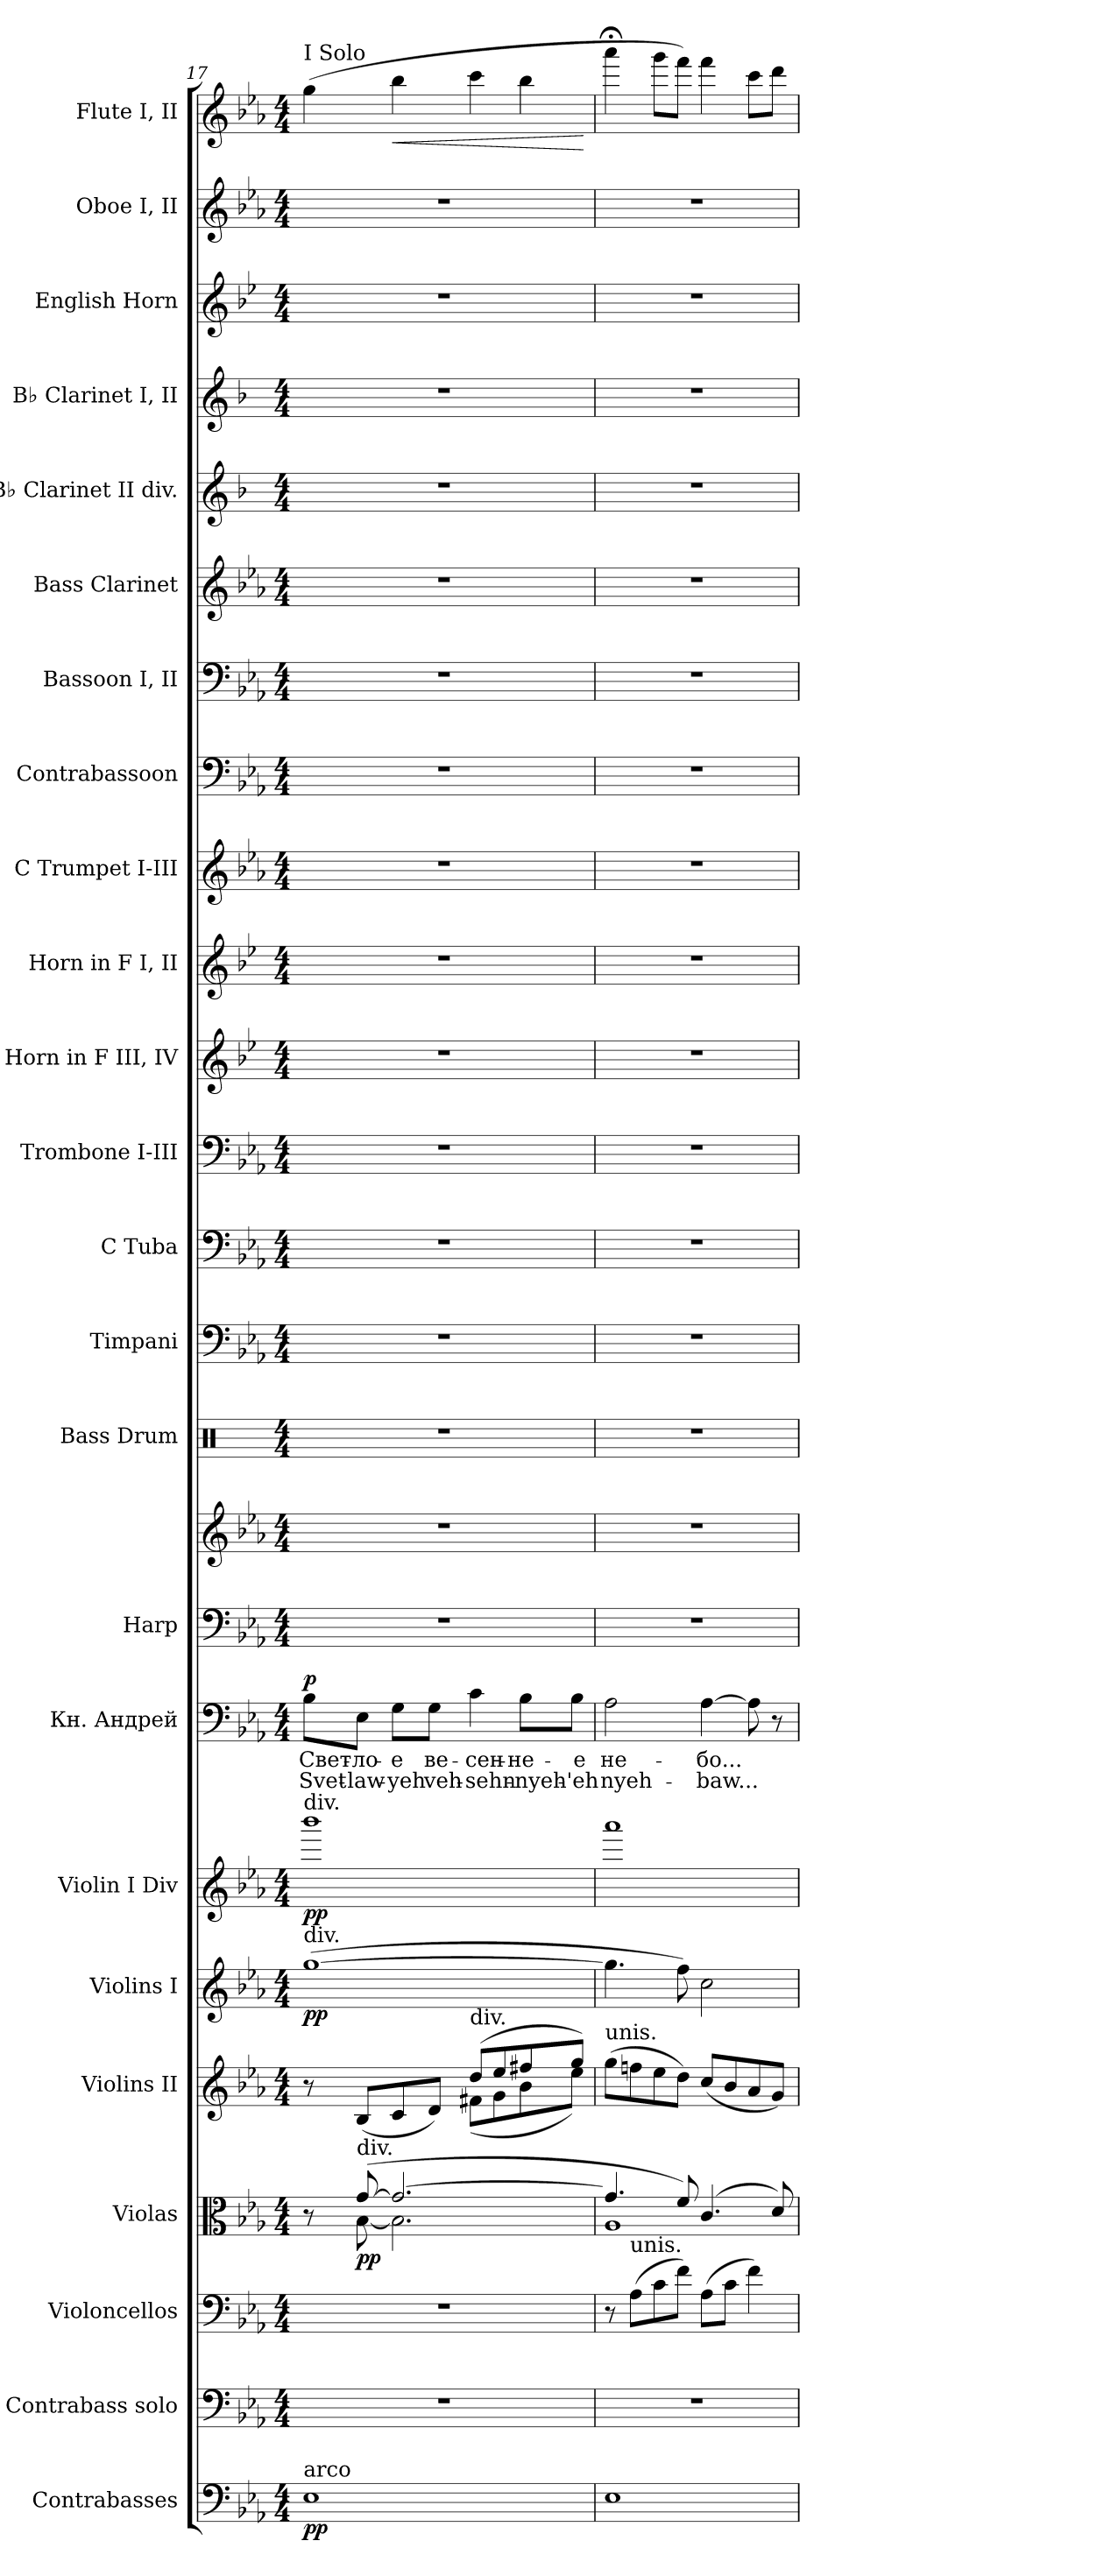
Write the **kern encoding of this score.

**kern	**dynam	**kern	**kern	**kern	**dynam	**kern	**kern	**dynam	**kern	**dynam	**kern	**text	**text	**dynam	**kern	**kern	**kern	**kern	**kern	**kern	**kern	**kern	**kern	**kern	**kern	**kern	**kern	**kern	**kern	**kern	**kern	**dynam
*part24	*part24	*part23	*part22	*part21	*part21	*part20	*part19	*part19	*part18	*part18	*part17	*part17	*part17	*part17	*part16	*part16	*part15	*part14	*part13	*part12	*part11	*part10	*part9	*part8	*part7	*part6	*part5	*part4	*part3	*part2	*part1	*part1
*staff25	*staff25	*staff24	*staff23	*staff22	*staff22	*staff21	*staff20	*staff20	*staff19	*staff19	*staff18	*staff18	*staff18	*staff18	*staff17	*staff16	*staff15	*staff14	*staff13	*staff12	*staff11	*staff10	*staff9	*staff8	*staff7	*staff6	*staff5	*staff4	*staff3	*staff2	*staff1	*staff1
*I"Contrabasses	*	*I"Contrabass solo	*I"Violoncellos	*I"Violas	*	*I"Violins II	*I"Violins I	*	*I"Violin I  Div	*	*I"Кн. Андрей	*	*	*	*I"Harp	*	*I"Bass Drum	*I"Timpani	*I"C Tuba	*I"Trombone I-III	*I"Horn in F III, IV	*I"Horn in F I, II	*I"C Trumpet I-III	*I"Contrabassoon	*I"Bassoon I, II	*I"Bass Clarinet	*I"B♭ Clarinet II div.	*I"B♭ Clarinet I, II	*I"English Horn	*I"Oboe I, II	*I"Flute I, II	*
*I'Cbs.	*	*I'C-b. so.	*I'Vcs.	*I'Vlas.	*	*I'Vlns. II	*I'Vlns. I	*	*I'Vln. I  Div	*	*	*	*	*	*I'Hrp.	*	*I'B. Drum	*I'Timp.	*I'C Tb.	*I'Tbn. I-III	*	*	*I'C Tpt. I-III	*I'Cbsn.	*I'Bsn. I, II	*I'B. Cl.	*I'B♭ Cl. II div.	*I'B♭ Cl. I, II	*I'E. Hn.	*I'Ob. I, II	*I'Fl. I, II	*
!!LO:PB:g=z
*clefF4	*	*clefF4	*clefF4	*clefC3	*	*clefG2	*clefG2	*	*clefG2	*	*clefF4	*	*	*	*clefF4	*clefG2	*clefX	*clefF4	*clefF4	*clefF4	*clefG2	*clefG2	*clefG2	*clefF4	*clefF4	*clefG2	*clefG2	*clefG2	*clefG2	*clefG2	*clefG2	*
*ITrd7c12	*	*ITrd7c12	*	*	*	*	*	*	*	*	*	*	*	*	*	*	*	*	*	*	*ITrd4c7	*ITrd4c7	*	*ITrd7c12	*	*ITrd8c14	*ITrd1c2	*ITrd1c2	*ITrd4c7	*	*	*
*k[b-e-a-]	*	*k[b-e-a-]	*k[b-e-a-]	*k[b-e-a-]	*	*k[b-e-a-]	*k[b-e-a-]	*	*k[b-e-a-]	*	*k[b-e-a-]	*	*	*	*k[b-e-a-]	*k[b-e-a-]	*k[]	*k[b-e-a-]	*k[b-e-a-]	*k[b-e-a-]	*k[b-e-a-]	*k[b-e-a-]	*k[b-e-a-]	*k[b-e-a-]	*k[b-e-a-]	*k[b-e-a-]	*k[b-e-a-]	*k[b-e-a-]	*k[b-e-a-]	*k[b-e-a-]	*k[b-e-a-]	*
*M4/4	*	*M4/4	*M4/4	*M4/4	*	*M4/4	*M4/4	*	*M4/4	*	*M4/4	*	*	*	*M4/4	*M4/4	*M4/4	*M4/4	*M4/4	*M4/4	*M4/4	*M4/4	*M4/4	*M4/4	*M4/4	*M4/4	*M4/4	*M4/4	*M4/4	*M4/4	*M4/4	*
*MM68	*	*MM68	*MM68	*MM68	*	*MM68	*MM68	*	*MM68	*	*MM68	*	*	*	*MM68	*MM68	*MM68	*MM68	*MM68	*MM68	*MM68	*MM68	*MM68	*MM68	*MM68	*MM68	*MM68	*MM68	*MM68	*MM68	*MM68	*
=17	=17	=17	=17	=17	=17	=17	=17	=17	=17	=17	=17	=17	=17	=17	=17	=17	=17	=17	=17	=17	=17	=17	=17	=17	=17	=17	=17	=17	=17	=17	=17	=17
*	*	*	*	*^	*	*^	*	*	*	*	*	*	*	*	*	*	*	*	*	*	*	*	*	*	*	*	*	*	*	*	*	*
!	!	!	!	!	!	!	!	!	!	!	!	!	!	!	!	!	!	!	!	!	!	!	!	!	!	!	!	!	!	!	!	!	!LO:TX:a:t=I Solo	!
!	!	!	!	!	!	!	!	!	!	!	!LO:TX:a:t=div.	!	!	!	!	!	!	!	!	!	!	!	!	!	!	!	!	!	!	!	!	!	!	!
!	!	!	!	!	!	!	!	!	!LO:TX:a:t=div.	!	!	!	!	!	!	!	!	!	!	!	!	!	!	!	!	!	!	!	!	!	!	!	!	!
!LO:TX:a:t=arco	!	!	!	!	!	!	!	!	!	!	!	!	!	!	!	!	!	!	!	!	!	!	!	!	!	!	!	!	!	!	!	!	!	!
!	!LO:DY:b	!	!	!	!	!	!	!	!	!LO:DY:b	!	!LO:DY:b	!	!LO:LY:b	!LO:LY:b	!LO:DY:a	!	!	!	!	!	!	!	!	!	!	!	!	!	!	!	!	!	!LO:DY:b
!	!	!	!	!	!	!	!	!	!	!	!	!	!	!	!	!	!	!	!	!	!	!	!	!	!	!	!	!	!	!	!	!	!	!LO:DY:n=1:b
1EE-	pp	1r	1r	8r	8ryy	.	8r	8ryy	(>[1gg	pp	1bbb-	pp	8B-\L	Свет-	Svet-	p	1r	1r	1r	1r	1r	1r	1r	1r	1r	1r	1r	1r	1r	1r	1r	1r	(>4gg\	p other-dynamics
!	!	!	!	!LO:TX:a:t=div.	!	!	!	!	!	!	!	!	!	!	!	!	!	!	!	!	!	!	!	!	!	!	!	!	!	!	!	!	!	!
!	!	!	!	!	!	!LO:DY:b	!	!	!	!	!	!	!	!LO:LY:b	!LO:LY:b	!	!	!	!	!	!	!	!	!	!	!	!	!	!	!	!	!	!	!
.	.	.	.	(>[8g/	[8B-\	pp	(>8B-/L	8ryy	.	.	.	.	8E-\J	-ло-	-law-	.	.	.	.	.	.	.	.	.	.	.	.	.	.	.	.	.	.	.
!	!	!	!	!	!	!	!	!	!	!	!	!	!	!LO:LY:b	!LO:LY:b	!	!	!	!	!	!	!	!	!	!	!	!	!	!	!	!	!	!	!LO:HP:b
.	.	.	.	2.g/_	2.B-\]	.	8c/	8ryy	.	.	.	.	8G\L	-е	-yeh	.	.	.	.	.	.	.	.	.	.	.	.	.	.	.	.	.	4bb-\	<
!	!	!	!	!	!	!	!	!	!	!	!	!	!	!LO:LY:b	!LO:LY:b	!	!	!	!	!	!	!	!	!	!	!	!	!	!	!	!	!	!	!
.	.	.	.	.	.	.	8d/J)	8ryy	.	.	.	.	8G\J	ве-	veh-	.	.	.	.	.	.	.	.	.	.	.	.	.	.	.	.	.	.	.
!	!	!	!	!	!	!	!LO:TX:a:t=div.	!	!	!	!	!	!	!	!	!	!	!	!	!	!	!	!	!	!	!	!	!	!	!	!	!	!	!
!	!	!	!	!	!	!	!	!	!	!	!	!	!	!LO:LY:b	!LO:LY:b	!	!	!	!	!	!	!	!	!	!	!	!	!	!	!	!	!	!	!
.	.	.	.	.	.	.	(>8dd/L	(<8f#X\L	.	.	.	.	4c\	-сен-	-sehn-	.	.	.	.	.	.	.	.	.	.	.	.	.	.	.	.	.	4ccc\	.
.	.	.	.	.	.	.	8ee-/	8g\	.	.	.	.	.	.	.	.	.	.	.	.	.	.	.	.	.	.	.	.	.	.	.	.	.	.
!	!	!	!	!	!	!	!	!	!	!	!	!	!	!LO:LY:b	!LO:LY:b	!	!	!	!	!	!	!	!	!	!	!	!	!	!	!	!	!	!	!
.	.	.	.	.	.	.	8ff#X/	8b-\	.	.	.	.	8B-\L	-не-	-nyeh-	.	.	.	.	.	.	.	.	.	.	.	.	.	.	.	.	.	4bb-\	.
!	!	!	!	!	!	!	!	!	!	!	!	!	!	!LO:LY:b	!LO:LY:b	!	!	!	!	!	!	!	!	!	!	!	!	!	!	!	!	!	!	!
.	.	.	.	.	.	.	8gg/J)	8ee-\J)	.	.	.	.	8B-\J	-е	-'eh	.	.	.	.	.	.	.	.	.	.	.	.	.	.	.	.	.	.	.
*	*	*	*	*v	*v	*	*	*	*	*	*	*	*	*	*	*	*	*	*	*	*	*	*	*	*	*	*	*	*	*	*	*	*	*
*	*	*	*	*	*	*v	*v	*	*	*	*	*	*	*	*	*	*	*	*	*	*	*	*	*	*	*	*	*	*	*	*	*	*
.	.	.	.	.	.	.	.	.	.	.	.	.	.	.	.	.	.	.	.	.	.	.	.	.	.	.	.	.	.	.	.	[
=18	=18	=18	=18	=18	=18	=18	=18	=18	=18	=18	=18	=18	=18	=18	=18	=18	=18	=18	=18	=18	=18	=18	=18	=18	=18	=18	=18	=18	=18	=18	=18	=18
*	*	*	*	*^	*	*	*	*	*	*	*	*	*	*	*	*	*	*	*	*	*	*	*	*	*	*	*	*	*	*	*	*
!	!	!	!	!	!	!	!LO:TX:a:t=unis.	!	!	!	!	!	!	!	!	!	!	!	!	!	!	!	!	!	!	!	!	!	!	!	!	!	!
!	!	!	!	!	!	!	!	!	!	!	!	!	!LO:LY:b	!LO:LY:b	!	!	!	!	!	!	!	!	!	!	!	!	!	!	!	!	!	!	!
1EE-	.	1r	8r	4.g/]	1A-	.	(>8gg\L	4.gg\]	.	1aaa-	.	2A-\	не-	nyeh-	.	1r	1r	1r	1r	1r	1r	1r	1r	1r	1r	1r	1r	1r	1r	1r	1r	4aaa-;<\	.
!	!	!	!LO:TX:a:t=unis.	!	!	!	!	!	!	!	!	!	!	!	!	!	!	!	!	!	!	!	!	!	!	!	!	!	!	!	!	!	!
.	.	.	(>8A-\L	.	.	.	8ffni\	.	.	.	.	.	.	.	.	.	.	.	.	.	.	.	.	.	.	.	.	.	.	.	.	.	.
.	.	.	8c\	.	.	.	8ee-\	.	.	.	.	.	.	.	.	.	.	.	.	.	.	.	.	.	.	.	.	.	.	.	.	8ggg\L	.
.	.	.	8f\J)	8f/)	.	.	8dd\J)	8ff\)	.	.	.	.	.	.	.	.	.	.	.	.	.	.	.	.	.	.	.	.	.	.	.	8fff\J)	.
!	!	!	!	!	!	!	!	!	!	!	!	!	!LO:LY:b	!LO:LY:b	!	!	!	!	!	!	!	!	!	!	!	!	!	!	!	!	!	!	!
.	.	.	(>8A-\L	(>4.c/	.	.	(<8cc/L	2cc\	.	.	.	[4A-\	-бо...	-baw...	.	.	.	.	.	.	.	.	.	.	.	.	.	.	.	.	.	4fff\	.
.	.	.	8c\J	.	.	.	8b-/	.	.	.	.	.	.	.	.	.	.	.	.	.	.	.	.	.	.	.	.	.	.	.	.	.	.
.	.	.	4f\)	.	.	.	8a-/	.	.	.	.	8A-\]	.	.	.	.	.	.	.	.	.	.	.	.	.	.	.	.	.	.	.	8ccc\L	.
.	.	.	.	8d/)	.	.	8g/J)	.	.	.	.	8r	.	.	.	.	.	.	.	.	.	.	.	.	.	.	.	.	.	.	.	8ddd\J	.
*	*	*	*	*v	*v	*	*	*	*	*	*	*	*	*	*	*	*	*	*	*	*	*	*	*	*	*	*	*	*	*	*	*	*
=	=	=	=	=	=	=	=	=	=	=	=	=	=	=	=	=	=	=	=	=	=	=	=	=	=	=	=	=	=	=	=	=
*-	*-	*-	*-	*-	*-	*-	*-	*-	*-	*-	*-	*-	*-	*-	*-	*-	*-	*-	*-	*-	*-	*-	*-	*-	*-	*-	*-	*-	*-	*-	*-	*-
